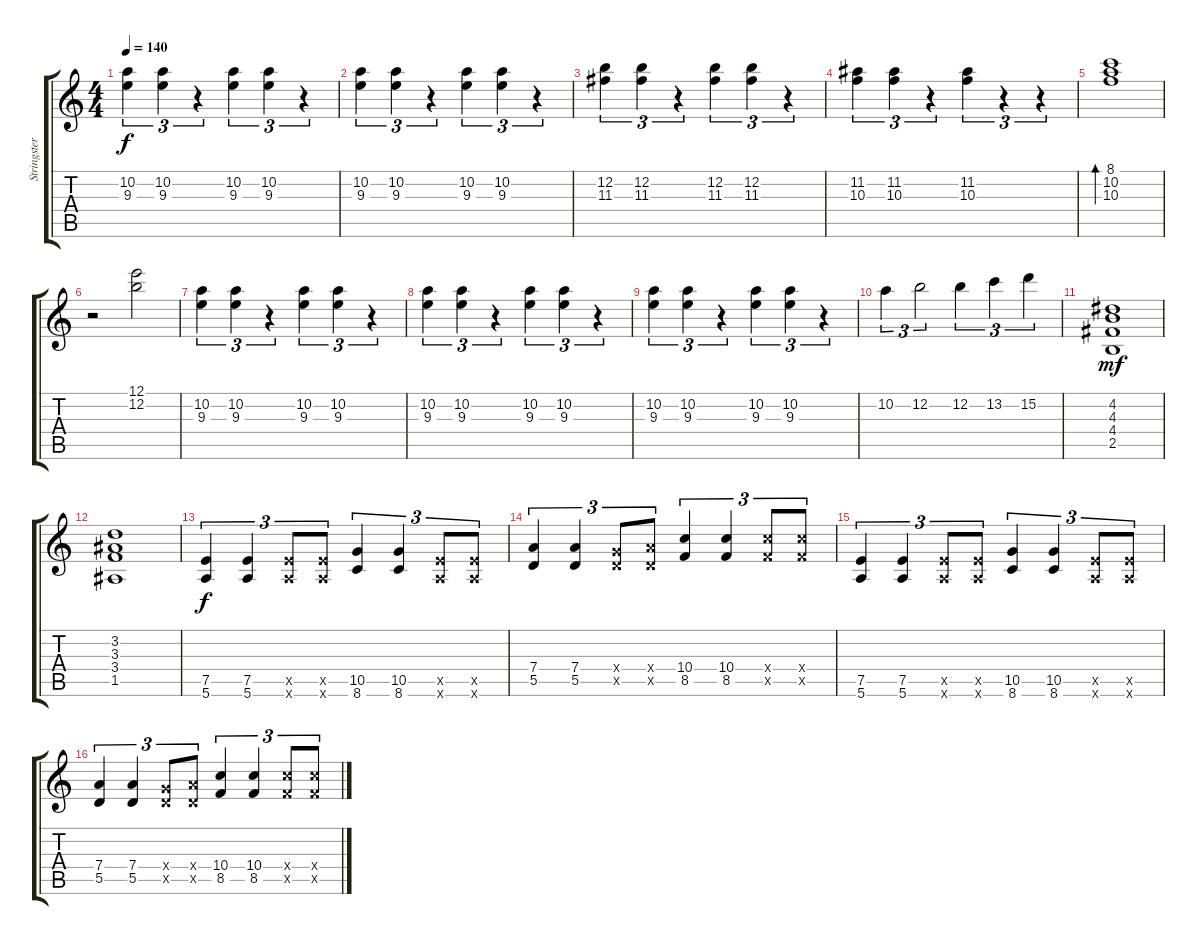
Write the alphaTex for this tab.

\track ("Stringster" "Stringster") {instrument overdrivenguitar}
\staff {score tabs}
\tuning (E4 B3 G3 D3 A2 E2) {hide}
\ts (4 4)
\tempo 140
\clef g2
\ks c
(10.2 9.3).4{tu (3 2) dy f} (10.2 9.3).4{tu (3 2)} r.4{tu (3 2)} (10.2 9.3).4{tu (3 2)} (10.2 9.3).4{tu (3 2)} r.4{tu (3 2)} |
(10.2 9.3).4{tu (3 2)} (10.2 9.3).4{tu (3 2)} r.4{tu (3 2)} (10.2 9.3).4{tu (3 2)} (10.2 9.3).4{tu (3 2)} r.4{tu (3 2)} |
(12.2 11.3).4{tu (3 2)} (12.2 11.3).4{tu (3 2)} r.4{tu (3 2)} (12.2 11.3).4{tu (3 2)} (12.2 11.3).4{tu (3 2)} r.4{tu (3 2)} |
(11.2 10.3).4{tu (3 2)} (11.2 10.3).4{tu (3 2)} r.4{tu (3 2)} (11.2 10.3).4{tu (3 2)} r.4{tu (3 2)} r.4{tu (3 2)} |
(8.1 10.2 10.3).1{bd 240} |
r.2 (12.1 12.2).2 |
(10.2 9.3).4{tu (3 2)} (10.2 9.3).4{tu (3 2)} r.4{tu (3 2)} (10.2 9.3).4{tu (3 2)} (10.2 9.3).4{tu (3 2)} r.4{tu (3 2)} |
(10.2 9.3).4{tu (3 2)} (10.2 9.3).4{tu (3 2)} r.4{tu (3 2)} (10.2 9.3).4{tu (3 2)} (10.2 9.3).4{tu (3 2)} r.4{tu (3 2)} |
(10.2 9.3).4{tu (3 2)} (10.2 9.3).4{tu (3 2)} r.4{tu (3 2)} (10.2 9.3).4{tu (3 2)} (10.2 9.3).4{tu (3 2)} r.4{tu (3 2)} |
10.2.4{tu (3 2)} 12.2.2{tu (3 2)} 12.2.4{tu (3 2)} 13.2.4{tu (3 2)} 15.2.4{tu (3 2)} |
(4.2 4.3 4.4 2.5).1{dy mf} |
(3.2 3.3 3.4 1.5).1 |
(7.5 5.6).4{tu (3 2) dy f} (7.5 5.6).4{tu (3 2)} (7.5{x} 5.6{x}).8{tu (3 2)} (7.5{x} 5.6{x}).8{tu (3 2)} (10.5 8.6).4{tu (3 2)} (10.5 8.6).4{tu (3 2)} (7.5{x} 5.6{x}).8{tu (3 2)} (7.5{x} 5.6{x}).8{tu (3 2)} |
(7.4 5.5).4{tu (3 2)} (7.4 5.5).4{tu (3 2)} (5.4{x} 5.5{x}).8{tu (3 2)} (7.4{x} 5.5{x}).8{tu (3 2)} (10.4 8.5).4{tu (3 2)} (10.4 8.5).4{tu (3 2)} (10.4{x} 8.5{x}).8{tu (3 2)} (10.4{x} 8.5{x}).8{tu (3 2)} |
(7.5 5.6).4{tu (3 2)} (7.5 5.6).4{tu (3 2)} (7.5{x} 5.6{x}).8{tu (3 2)} (7.5{x} 5.6{x}).8{tu (3 2)} (10.5 8.6).4{tu (3 2)} (10.5 8.6).4{tu (3 2)} (7.5{x} 5.6{x}).8{tu (3 2)} (7.5{x} 5.6{x}).8{tu (3 2)} |
(7.4 5.5).4{tu (3 2)} (7.4 5.5).4{tu (3 2)} (5.4{x} 5.5{x}).8{tu (3 2)} (7.4{x} 5.5{x}).8{tu (3 2)} (10.4 8.5).4{tu (3 2)} (10.4 8.5).4{tu (3 2)} (10.4{x} 8.5{x}).8{tu (3 2)} (10.4{x} 8.5{x}).8{tu (3 2)}
